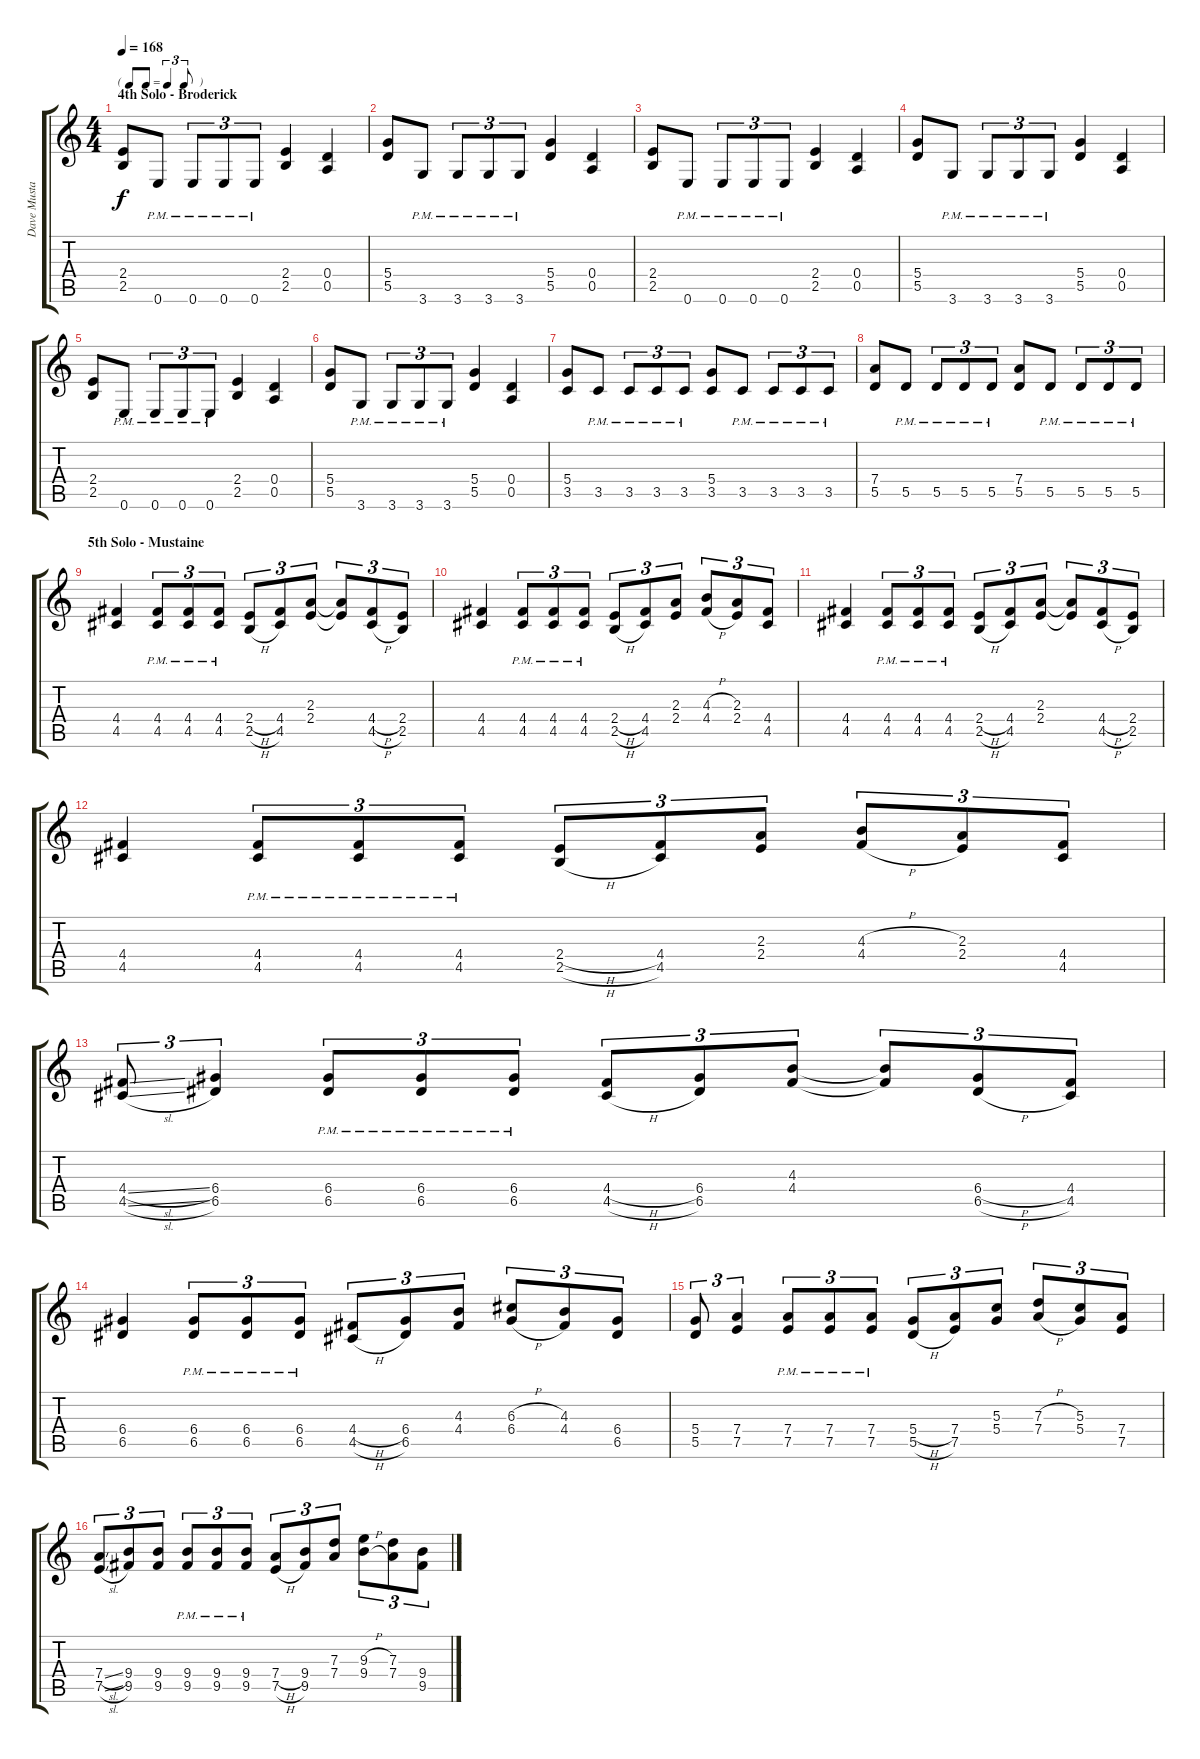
\track ("Dave Mustaine Rhythm" "Dave Musta") {instrument distortionguitar}
\staff {score tabs}
\tuning (E4 B3 G3 D3 A2 E2) {hide}
\ts (4 4)
\tf triplet8th
\section ("" "4th Solo - Broderick")
\tempo 168
\clef g2
\ks c
(2.4 2.5).8{dy f} 0.6{pm}.8 0.6{pm}.8{tu (3 2)} 0.6{pm}.8{tu (3 2)} 0.6{pm}.8{tu (3 2)} (2.4 2.5).4 (0.4 0.5).4 |
(5.4 5.5).8 3.6{pm}.8 3.6{pm}.8{tu (3 2)} 3.6{pm}.8{tu (3 2)} 3.6{pm}.8{tu (3 2)} (5.4 5.5).4 (0.4 0.5).4 |
(2.4 2.5).8 0.6{pm}.8 0.6{pm}.8{tu (3 2)} 0.6{pm}.8{tu (3 2)} 0.6{pm}.8{tu (3 2)} (2.4 2.5).4 (0.4 0.5).4 |
(5.4 5.5).8 3.6{pm}.8 3.6{pm}.8{tu (3 2)} 3.6{pm}.8{tu (3 2)} 3.6{pm}.8{tu (3 2)} (5.4 5.5).4 (0.4 0.5).4 |
(2.4 2.5).8 0.6{pm}.8 0.6{pm}.8{tu (3 2)} 0.6{pm}.8{tu (3 2)} 0.6{pm}.8{tu (3 2)} (2.4 2.5).4 (0.4 0.5).4 |
(5.4 5.5).8 3.6{pm}.8 3.6{pm}.8{tu (3 2)} 3.6{pm}.8{tu (3 2)} 3.6{pm}.8{tu (3 2)} (5.4 5.5).4 (0.4 0.5).4 |
(5.4 3.5).8 3.5{pm}.8 3.5{pm}.8{tu (3 2)} 3.5{pm}.8{tu (3 2)} 3.5{pm}.8{tu (3 2)} (5.4 3.5).8 3.5{pm}.8 3.5{pm}.8{tu (3 2)} 3.5{pm}.8{tu (3 2)} 3.5{pm}.8{tu (3 2)} |
(7.4 5.5).8 5.5{pm}.8 5.5{pm}.8{tu (3 2)} 5.5{pm}.8{tu (3 2)} 5.5{pm}.8{tu (3 2)} (7.4 5.5).8 5.5{pm}.8 5.5{pm}.8{tu (3 2)} 5.5{pm}.8{tu (3 2)} 5.5{pm}.8{tu (3 2)} |
\section ("" "5th Solo - Mustaine")
(4.4 4.5).4 (4.4{pm} 4.5{pm}).8{tu (3 2)} (4.4{pm} 4.5{pm}).8{tu (3 2)} (4.4{pm} 4.5{pm}).8{tu (3 2)} (2.4{h} 2.5{h}).8{tu (3 2)} (4.4 4.5).8{tu (3 2)} (2.3 2.4).8{tu (3 2)} (2.3{t} 2.4{t}).8{tu (3 2)} (4.4{h} 4.5{h}).8{tu (3 2)} (2.4 2.5).8{tu (3 2)} |
(4.4 4.5).4 (4.4{pm} 4.5{pm}).8{tu (3 2)} (4.4{pm} 4.5{pm}).8{tu (3 2)} (4.4{pm} 4.5{pm}).8{tu (3 2)} (2.4{h} 2.5{h}).8{tu (3 2)} (4.4 4.5).8{tu (3 2)} (2.3 2.4).8{tu (3 2)} (4.3{h} 4.4{h}).8{tu (3 2)} (2.3 2.4).8{tu (3 2)} (4.4 4.5).8{tu (3 2)} |
(4.4 4.5).4 (4.4{pm} 4.5{pm}).8{tu (3 2)} (4.4{pm} 4.5{pm}).8{tu (3 2)} (4.4{pm} 4.5{pm}).8{tu (3 2)} (2.4{h} 2.5{h}).8{tu (3 2)} (4.4 4.5).8{tu (3 2)} (2.3 2.4).8{tu (3 2)} (2.3{t} 2.4{t}).8{tu (3 2)} (4.4{h} 4.5{h}).8{tu (3 2)} (2.4 2.5).8{tu (3 2)} |
(4.4 4.5).4 (4.4{pm} 4.5{pm}).8{tu (3 2)} (4.4{pm} 4.5{pm}).8{tu (3 2)} (4.4{pm} 4.5{pm}).8{tu (3 2)} (2.4{h} 2.5{h}).8{tu (3 2)} (4.4 4.5).8{tu (3 2)} (2.3 2.4).8{tu (3 2)} (4.3{h} 4.4{h}).8{tu (3 2)} (2.3 2.4).8{tu (3 2)} (4.4 4.5).8{tu (3 2)} |
(4.4{sl} 4.5{sl}).8{tu (3 2)} (6.4 6.5).4{tu (3 2)} (6.4{pm} 6.5{pm}).8{tu (3 2)} (6.4{pm} 6.5{pm}).8{tu (3 2)} (6.4{pm} 6.5{pm}).8{tu (3 2)} (4.4{h} 4.5{h}).8{tu (3 2)} (6.4 6.5).8{tu (3 2)} (4.3 4.4).8{tu (3 2)} (4.3{t} 4.4{t}).8{tu (3 2)} (6.4{h} 6.5{h}).8{tu (3 2)} (4.4 4.5).8{tu (3 2)} |
(6.4 6.5).4 (6.4{pm} 6.5{pm}).8{tu (3 2)} (6.4{pm} 6.5{pm}).8{tu (3 2)} (6.4{pm} 6.5{pm}).8{tu (3 2)} (4.4{h} 4.5{h}).8{tu (3 2)} (6.4 6.5).8{tu (3 2)} (4.3 4.4).8{tu (3 2)} (6.3{h} 6.4{h}).8{tu (3 2)} (4.3 4.4).8{tu (3 2)} (6.4 6.5).8{tu (3 2)} |
(5.4 5.5).8{tu (3 2)} (7.4 7.5).4{tu (3 2)} (7.4{pm} 7.5{pm}).8{tu (3 2)} (7.4{pm} 7.5{pm}).8{tu (3 2)} (7.4{pm} 7.5{pm}).8{tu (3 2)} (5.4{h} 5.5{h}).8{tu (3 2)} (7.4 7.5).8{tu (3 2)} (5.3 5.4).8{tu (3 2)} (7.3{h} 7.4{h}).8{tu (3 2)} (5.3 5.4).8{tu (3 2)} (7.4 7.5).8{tu (3 2)} |
(7.4{sl} 7.5{sl}).8{tu (3 2)} (9.4 9.5).8{tu (3 2)} (9.4 9.5).8{tu (3 2)} (9.4{pm} 9.5{pm}).8{tu (3 2)} (9.4{pm} 9.5{pm}).8{tu (3 2)} (9.4{pm} 9.5{pm}).8{tu (3 2)} (7.4{h} 7.5{h}).8{tu (3 2)} (9.4 9.5).8{tu (3 2)} (7.3 7.4).8{tu (3 2)} (9.3{h} 9.4{h}).8{tu (3 2)} (7.3 7.4).8{tu (3 2)} (9.4 9.5).8{tu (3 2)}
